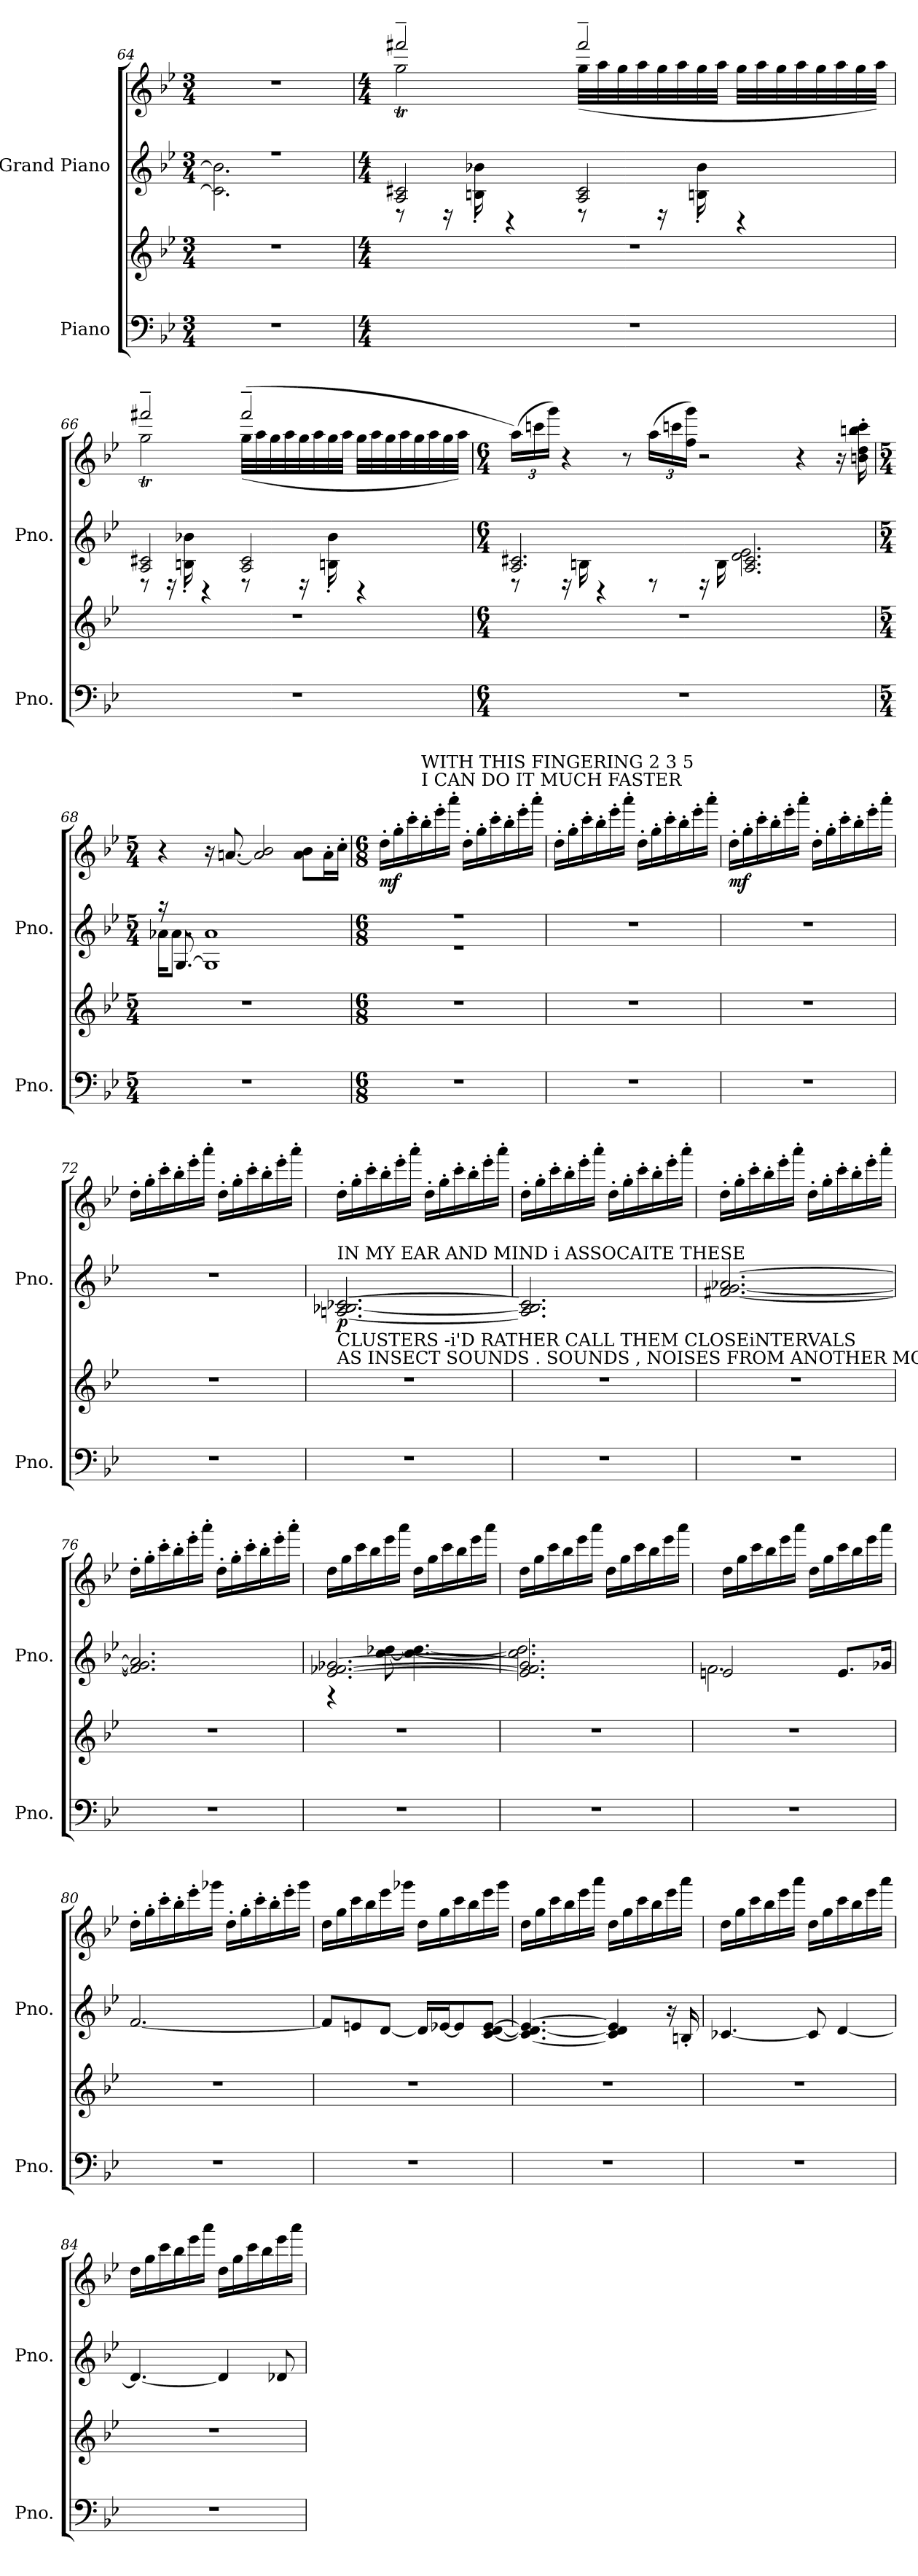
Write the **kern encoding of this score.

**kern	**kern	**kern	**kern	**dynam
*part2	*part2	*part1	*part1	*part1
*staff4	*staff3	*staff2	*staff1	*staff1/2
*I"Piano	*	*I"Grand Piano	*	*
*I'Pno.	*	*I'Pno.	*	*
*clefF4	*clefG2	*clefG2	*clefG2	*
*k[b-e-]	*k[b-e-]	*k[b-e-]	*k[b-e-]	*
*M3/4	*M3/4	*M3/4	*M3/4	*
=64	=64	=64	=64	=64
*	*	*^	*	*
2.r	2.r	2.r	2.c-\] 2.b-\]	2.r	.
!!LO:LB:g=z
=65	=65	=65	=65	=65	=65
*M4/4	*M4/4	*M4/4	*	*M4/4	*
*	*	*	*	*^	*
1r	1r	2A/ 2c#X/	8r	2fff#X~/	2ggT\	.
.	.	.	16r	.	.	.
.	.	.	16Bn\' 16b-X\'	.	.	.
.	.	.	4r	.	.	.
.	.	2A/ 2c#/	8r	2fff#~/	(32gg\LLL	.
.	.	.	.	.	32aa\	.
.	.	.	.	.	32gg\	.
.	.	.	.	.	32aa\	.
.	.	.	16r	.	32gg\	.
.	.	.	.	.	32aa\	.
.	.	.	16Bn\' 16b-\'	.	32gg\	.
.	.	.	.	.	32aa\JJJ	.
.	.	.	4r	.	32gg\LLL	.
.	.	.	.	.	32aa\	.
.	.	.	.	.	32gg\	.
.	.	.	.	.	32aa\	.
.	.	.	.	.	32gg\	.
.	.	.	.	.	32aa\	.
.	.	.	.	.	32gg\	.
.	.	.	.	.	32aa\JJJ)	.
=66	=66	=66	=66	=66	=66	=66
1r	1r	2A/ 2c#X/	8r	2fff#X~/	2ggT\	.
.	.	.	16r	.	.	.
.	.	.	16Bn\' 16b-X\'	.	.	.
.	.	.	4r	.	.	.
.	.	2A/ 2c#/	8r	(2fff#~/	(32gg\LLL	.
.	.	.	.	.	32aa\	.
.	.	.	.	.	32gg\	.
.	.	.	.	.	32aa\	.
.	.	.	16r	.	32gg\	.
.	.	.	.	.	32aa\	.
.	.	.	16Bn\' 16b-\'	.	32gg\	.
.	.	.	.	.	32aa\JJJ	.
.	.	.	4r	.	32gg\LLL	.
.	.	.	.	.	32aa\	.
.	.	.	.	.	32gg\	.
.	.	.	.	.	32aa\	.
.	.	.	.	.	32gg\	.
.	.	.	.	.	32aa\	.
.	.	.	.	.	32gg\	.
.	.	.	.	.	32aa\JJJ)	.
*	*	*	*	*v	*v	*
!!LO:LB:g=z
=67	=67	=67	=67	=67	=67
*M6/4	*M6/4	*M6/4	*	*M6/4	*
*	*	*	*	*Xbrackettup	*
1.r	1.r	2.A/ 2.c#X/	8r	(24aa\LL)	.
.	.	.	.	24cccn\	.
.	.	.	.	24ggg\JJ)	.
.	.	.	16r	4r	.
.	.	.	16Bn\	.	.
.	.	.	4r	.	.
.	.	.	.	8r	.
.	.	.	8r	(24aa\LL	.
.	.	.	.	24cccn\	.
.	.	.	.	24ff\ 24ggg\JJ)	.
.	.	.	16r	2r	.
.	.	.	16B\	.	.
.	.	2.A/ 2.c#/	2.d\ 2.e-\	.	.
.	.	.	.	4r	.
.	.	.	.	16r	.
.	.	.	.	16bn\' 16dd\' 16bbn\' 16ccc\'	.
=68	=68	=68	=68	=68	=68
*M5/4	*M5/4	*M5/4	*	*M5/4	*
4%5r	4%5r	16r	16a-X\KL	4r	.
.	.	[8.G/	8.a-\J	.	.
.	.	1G]	1a-	16r	.
.	.	.	.	[8.an/	.
.	.	.	.	2a/] 2b-/	.
.	.	.	.	8a\ 8b-\L	.
.	.	.	.	16a'\L	.
.	.	.	.	16cc'\JJ	.
!!LO:LB:g=z
=69	=69	=69	=69	=69	=69
*M6/8	*M6/8	*M6/8	*	*M6/8	*
*	*	*	*	*MM147	*
!	!	!	!	!	!LO:DY:b
2.r	2.r	2.r	2.r	16dd'\LL	mf
.	.	.	.	16gg'\	.
.	.	.	.	16ccc'\	.
!	!	!	!	!LO:TX:a:t=I CAN DO IT MUCH FASTER	!
!	!	!	!	!LO:TX:a:t=WITH THIS FINGERING   2   3  5	!
.	.	.	.	16bb-'\	.
.	.	.	.	16eee-'\	.
.	.	.	.	16aaa'\JJ	.
.	.	.	.	16dd'\LL	.
.	.	.	.	16gg'\	.
.	.	.	.	16ccc'\	.
.	.	.	.	16bb-'\	.
.	.	.	.	16eee-'\	.
.	.	.	.	16aaa'\JJ	.
*	*	*v	*v	*	*
=70	=70	=70	=70	=70
2.r	2.r	2.r	16dd'\LL	.
.	.	.	16gg'\	.
.	.	.	16ccc'\	.
.	.	.	16bb-'\	.
.	.	.	16eee-'\	.
.	.	.	16aaa'\JJ	.
.	.	.	16dd'\LL	.
.	.	.	16gg'\	.
.	.	.	16ccc'\	.
.	.	.	16bb-'\	.
.	.	.	16eee-'\	.
.	.	.	16aaa'\JJ	.
!!LO:LB:g=z
=71	=71	=71	=71	=71
!	!	!	!	!LO:DY:b
2.r	2.r	2.r	16dd'\LL	mf
.	.	.	16gg'\	.
.	.	.	16ccc'\	.
.	.	.	16bb-'\	.
.	.	.	16eee-'\	.
.	.	.	16aaa'\JJ	.
.	.	.	16dd'\LL	.
.	.	.	16gg'\	.
.	.	.	16ccc'\	.
.	.	.	16bb-'\	.
.	.	.	16eee-'\	.
.	.	.	16aaa'\JJ	.
=72	=72	=72	=72	=72
2.r	2.r	2.r	16dd'\LL	.
.	.	.	16gg'\	.
.	.	.	16ccc'\	.
.	.	.	16bb-'\	.
.	.	.	16eee-'\	.
.	.	.	16aaa'\JJ	.
.	.	.	16dd'\LL	.
.	.	.	16gg'\	.
.	.	.	16ccc'\	.
.	.	.	16bb-'\	.
.	.	.	16eee-'\	.
.	.	.	16aaa'\JJ	.
!!LO:LB:g=z
=73	=73	=73	=73	=73
!	!	!LO:TX:a:t=IN MY EAR AND MIND i ASSOCAITE THESE	!	!
!	!	!LO:TX:b:t=CLUSTERS -i'D RATHER CALL THEM CLOSEiNTERVALS	!	!
!	!	!LO:TX:b:t=AS INSECT SOUNDS . SOUNDS  , NOISES  FROM ANOTHER MORE  ALIEN  WORLDS	!	!
!	!	!	!	!LO:DY:b=2
2.r	2.r	[2.An/ [2.B-X/ [2.c-X/	16dd'\LL	p
.	.	.	16gg'\	.
.	.	.	16ccc'\	.
.	.	.	16bb-'\	.
.	.	.	16eee-'\	.
.	.	.	16aaa'\JJ	.
.	.	.	16dd'\LL	.
.	.	.	16gg'\	.
.	.	.	16ccc'\	.
.	.	.	16bb-'\	.
.	.	.	16eee-'\	.
.	.	.	16aaa'\JJ	.
=74	=74	=74	=74	=74
2.r	2.r	2.A/] 2.B-/] 2.c-/]	16dd'\LL	.
.	.	.	16gg'\	.
.	.	.	16ccc'\	.
.	.	.	16bb-'\	.
.	.	.	16eee-'\	.
.	.	.	16aaa'\JJ	.
.	.	.	16dd'\LL	.
.	.	.	16gg'\	.
.	.	.	16ccc'\	.
.	.	.	16bb-'\	.
.	.	.	16eee-'\	.
.	.	.	16aaa'\JJ	.
!!LO:PB:g=z
=75	=75	=75	=75	=75
2.r	2.r	[2.f#X/ [2.g/ [2.a-X/	16dd'\LL	.
.	.	.	16gg'\	.
.	.	.	16ccc'\	.
.	.	.	16bb-'\	.
.	.	.	16eee-'\	.
.	.	.	16aaa'\JJ	.
.	.	.	16dd'\LL	.
.	.	.	16gg'\	.
.	.	.	16ccc'\	.
.	.	.	16bb-'\	.
.	.	.	16eee-'\	.
.	.	.	16aaa'\JJ	.
=76	=76	=76	=76	=76
2.r	2.r	2.f#/] 2.g/] 2.a-/]	16dd'\LL	.
.	.	.	16gg'\	.
.	.	.	16ccc'\	.
.	.	.	16bb-'\	.
.	.	.	16eee-'\	.
.	.	.	16aaa'\JJ	.
.	.	.	16dd'\LL	.
.	.	.	16gg'\	.
.	.	.	16ccc'\	.
.	.	.	16bb-'\	.
.	.	.	16eee-'\	.
.	.	.	16aaa'\JJ	.
!!LO:LB:g=z
=77	=77	=77	=77	=77
*	*	*^	*	*
2.r	2.r	[2.e-/ [2.f-X/ [2.g-X/	4r	16dd\LL	.
.	.	.	.	16gg\	.
.	.	.	.	16ccc\	.
.	.	.	.	16bb-\	.
.	.	.	[8cc\ [8dd-X\	16eee-\	.
.	.	.	.	16aaa\JJ	.
.	.	.	4.cc\_ 4.dd-\_	16dd\LL	.
.	.	.	.	16gg\	.
.	.	.	.	16ccc\	.
.	.	.	.	16bb-\	.
.	.	.	.	16eee-\	.
.	.	.	.	16aaa\JJ	.
=78	=78	=78	=78	=78	=78
2.r	2.r	2.e-/] 2.f-/] 2.g-/]	2.cc\] 2.dd-\]	16dd\LL	.
.	.	.	.	16gg\	.
.	.	.	.	16ccc\	.
.	.	.	.	16bb-\	.
.	.	.	.	16eee-\	.
.	.	.	.	16aaa\JJ	.
.	.	.	.	16dd\LL	.
.	.	.	.	16gg\	.
.	.	.	.	16ccc\	.
.	.	.	.	16bb-\	.
.	.	.	.	16eee-\	.
.	.	.	.	16aaa\JJ	.
!!LO:LB:g=z
=79	=79	=79	=79	=79	=79
2.r	2.r	2en/	2.f\	16dd\LL	.
.	.	.	.	16gg\	.
.	.	.	.	16ccc\	.
.	.	.	.	16bb-\	.
.	.	.	.	16eee-\	.
.	.	.	.	16aaa\JJ	.
.	.	.	.	16dd\LL	.
.	.	.	.	16gg\	.
.	.	8.e/L	.	16ccc\	.
.	.	.	.	16bb-\	.
.	.	.	.	16eee-\	.
.	.	16g-X/Jk	.	16aaa\JJ	.
*	*	*v	*v	*	*
=80	=80	=80	=80	=80
2.r	2.r	[2.f/	16dd'\LL	.
.	.	.	16gg'\	.
.	.	.	16ccc'\	.
.	.	.	16bb-'\	.
.	.	.	16eee-'\	.
.	.	.	16ggg-X\JJ	.
.	.	.	16dd'\LL	.
.	.	.	16gg'\	.
.	.	.	16ccc'\	.
.	.	.	16bb-'\	.
.	.	.	16eee-'\	.
.	.	.	16ggg-\JJ	.
!!LO:LB:g=z
=81	=81	=81	=81	=81
2.r	2.r	8f/L]	16dd\LL	.
.	.	.	16gg\	.
.	.	8en/	16ccc\	.
.	.	.	16bb-\	.
.	.	[8d/J	16eee-\	.
.	.	.	16ggg-X\JJ	.
.	.	16d/LL]	16dd\LL	.
.	.	[16e-X/J	16gg\	.
.	.	8e-/]	16ccc\	.
.	.	.	16bb-\	.
.	.	[8c/ [8d/ [8e-/J	16eee-\	.
.	.	.	16ggg-\JJ	.
=82	=82	=82	=82	=82
2.r	2.r	4.c/_ 4.d/_ 4.e-/_	16dd\LL	.
.	.	.	16gg\	.
.	.	.	16ccc\	.
.	.	.	16bb-\	.
.	.	.	16eee-\	.
.	.	.	16aaa\JJ	.
.	.	4c/] 4d/] 4e-/]	16dd\LL	.
.	.	.	16gg\	.
.	.	.	16ccc\	.
.	.	.	16bb-\	.
.	.	16r	16eee-\	.
.	.	16Bn'/	16aaa\JJ	.
!!LO:LB:g=z
=83	=83	=83	=83	=83
2.r	2.r	[4.c-X/	16dd\LL	.
.	.	.	16gg\	.
.	.	.	16ccc\	.
.	.	.	16bb-\	.
.	.	.	16eee-\	.
.	.	.	16aaa\JJ	.
.	.	8c-/]	16dd\LL	.
.	.	.	16gg\	.
.	.	[4d/	16ccc\	.
.	.	.	16bb-\	.
.	.	.	16eee-\	.
.	.	.	16aaa\JJ	.
=84	=84	=84	=84	=84
2.r	2.r	4.d/_	16dd\LL	.
.	.	.	16gg\	.
.	.	.	16ccc\	.
.	.	.	16bb-\	.
.	.	.	16eee-\	.
.	.	.	16aaa\JJ	.
.	.	4d/]	16dd\LL	.
.	.	.	16gg\	.
.	.	.	16ccc\	.
.	.	.	16bb-\	.
.	.	8d-X/	16eee-\	.
.	.	.	16aaa\JJ	.
=	=	=	=	=
*-	*-	*-	*-	*-
